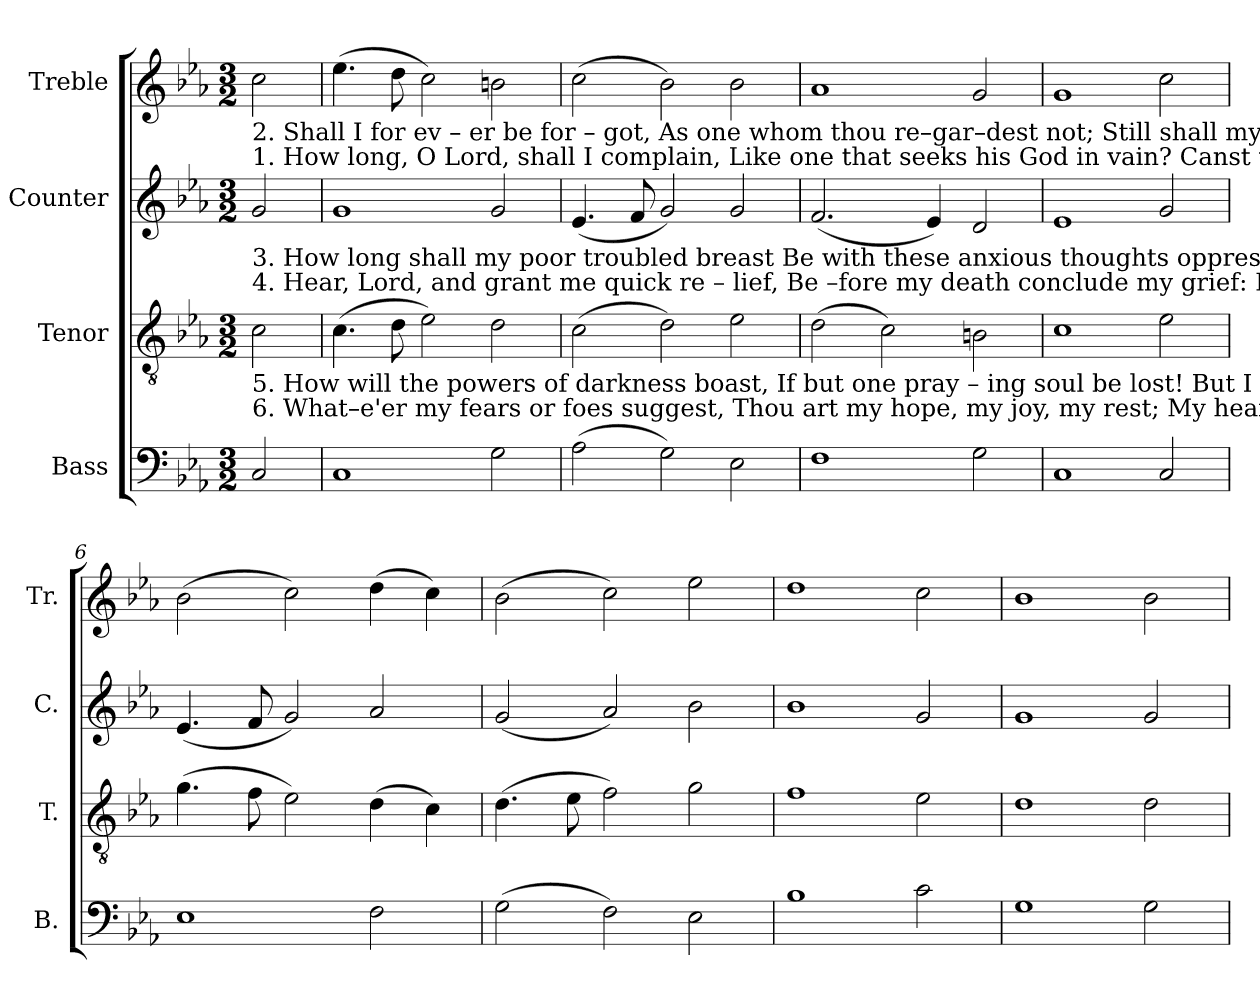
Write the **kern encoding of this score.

**kern	**kern	**kern	**kern
*part4	*part3	*part2	*part1
*staff4	*staff3	*staff2	*staff1
*I"Bass	*I"Tenor	*I"Counter	*I"Treble
*I'B.	*I'T.	*I'C.	*I'Tr.
*clefF4	*clefGv2	*clefG2	*clefG2
*k[b-e-a-]	*k[b-e-a-]	*k[b-e-a-]	*k[b-e-a-]
*M3/2	*M3/2	*M3/2	*M3/2
*MM150	*MM150	*MM150	*MM150
=1	=1	=1	=1
!	!	!	!LO:TX:b:t=2. Shall  I              for    ev      –       er      be      for – got,     As     one           whom  thou      re–gar–dest  not;  Still  shall     my
!	!	!	!LO:TX:b:t=1. How  long,      O      Lord,         shall  I      complain,    Like  one           that      seeks     his   God in vain?  Canst  thou  thy
!	!	!LO:TX:b:t=3. How long      shall   my          poor troubled breast     Be   with these anxious thoughts oppressed?  And Sa     –     tan,	!
!	!	!LO:TX:b:t=4. Hear, Lord,    and     grant     me    quick     re – lief,    Be –fore             my     death conclude my grief&colon;   If      thou      with–	!
!	!LO:TX:b:t=5. How will       the    powers     of     darkness boast,    If     but              one     pray   –  ing  soul be lost!   But    I              have	!	!
!	!LO:TX:b:t=6. What–e'er     my    fears          or     foes        suggest,   Thou art           my       hope,     my   joy,  my rest;  My    heart    shall	!	!
2C/	2c\	2g/	2cc\
=2	=2	=2	=2
1C	(4.c\	1g	(4.ee-\
.	8d\	.	8dd\
.	2e-\)	.	2cc\)
2G\	2d\	2g/	2bn\
=3	=3	=3	=3
(2A-\	(2c\	(4.e-/	(2cc\
.	.	8f/	.
2G\)	2d\)	2g/)	2b-\)
2E-\	2e-\	2g/	2b-\
=4	=4	=4	=4
1F	(2d\	(2.f/	1a-
.	2c\)	.	.
.	.	4e-/)	.
2G\	2Bn\	2d/	2g/
=5	=5	=5	=5
1C	1c	1e-	1g
2C/	2e-\	2g/	2cc\
=6	=6	=6	=6
1E-	(4.g\	(4.e-/	(2b-\
.	8f\	8f/	.
.	2e-\)	2g/)	2cc\)
2F\	(4d\	2a-/	(4dd\
.	4c\)	.	4cc\)
=7	=7	=7	=7
(2G\	(4.d\	(2g/	(2b-\
.	8e-\	.	.
2F\)	2f\)	2a-/)	2cc\)
2E-\	2g\	2b-\	2ee-\
=8	=8	=8	=8
1B-	1f	1b-	1dd
2c\	2e-\	2g/	2cc\
=9	=9	=9	=9
1G	1d	1g	1b-
2G\	2d\	2g/	2b-\
=	=	=	=
*-	*-	*-	*-
